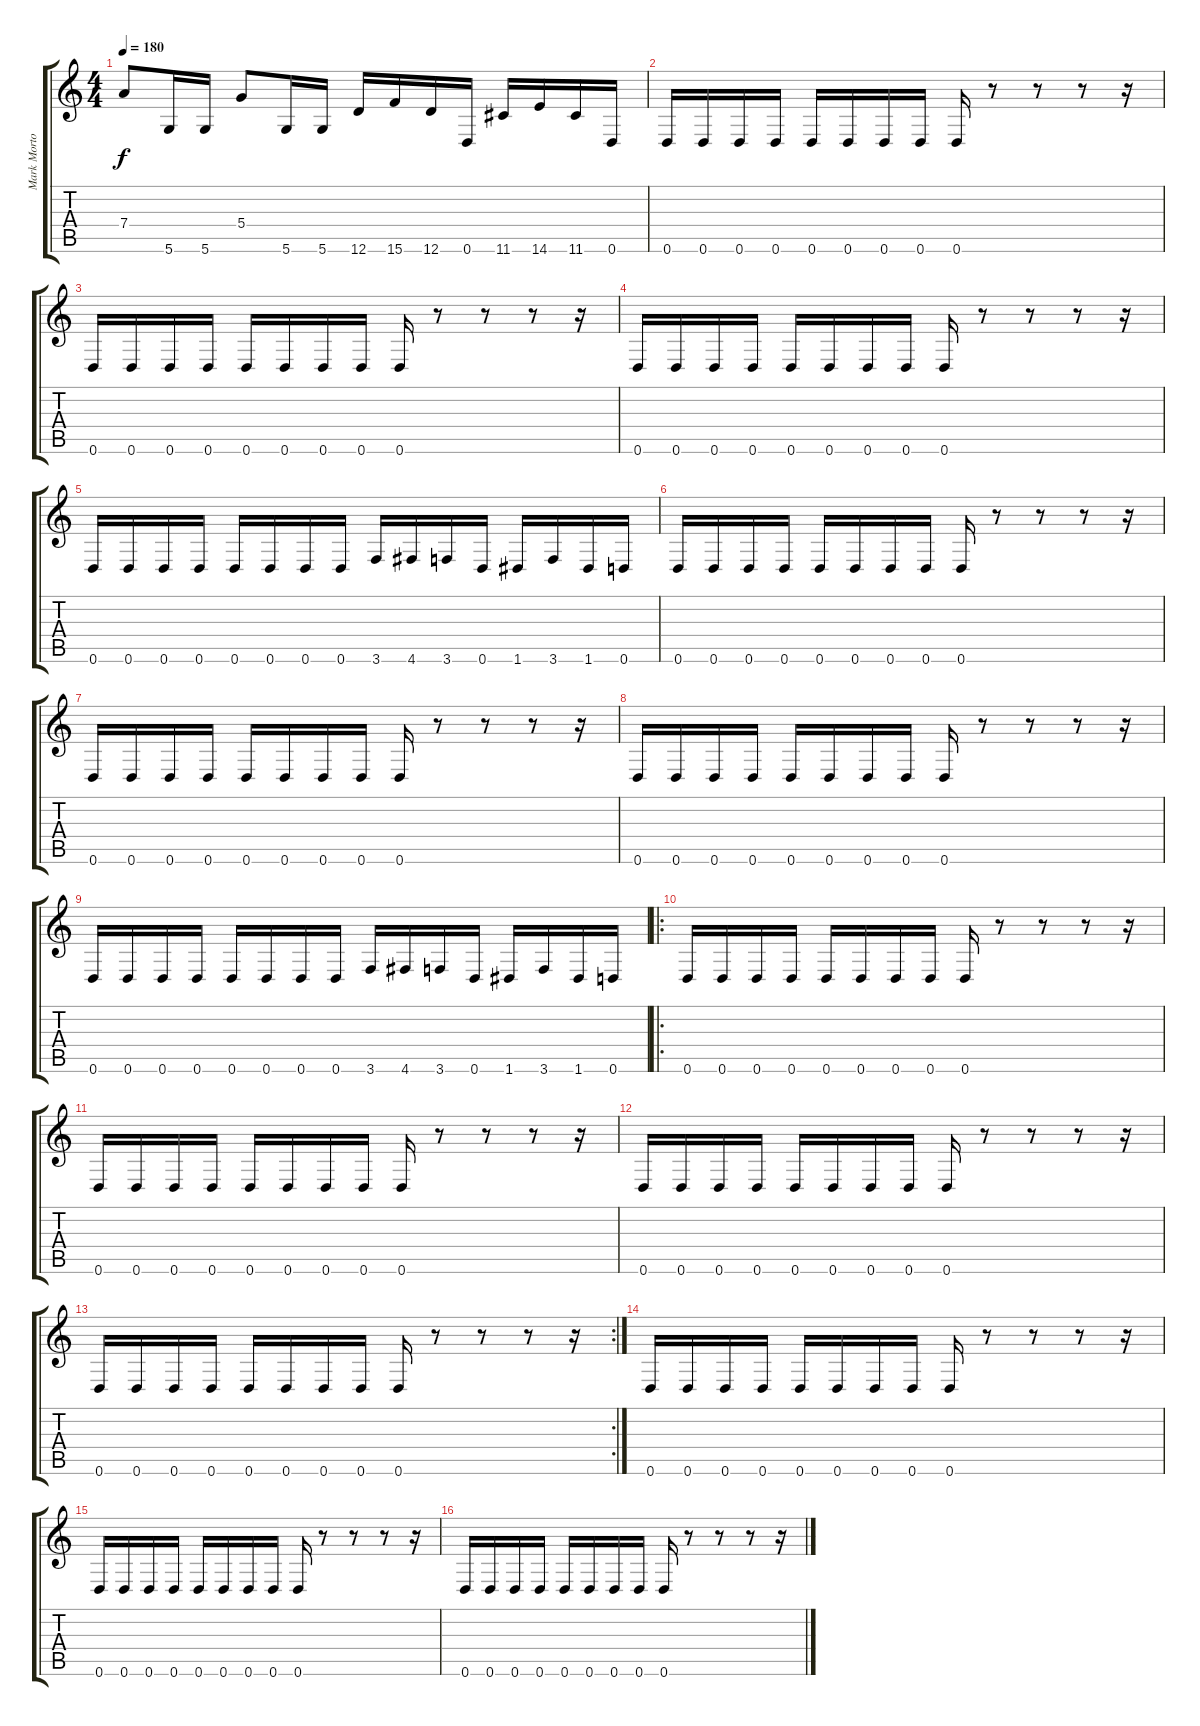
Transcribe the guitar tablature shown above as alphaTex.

\track ("Mark Morton" "Mark Morto") {instrument distortionguitar}
\staff {score tabs}
\tuning (E4 B3 G3 D3 A2 D2) {hide}
\ts (4 4)
\tempo 180
\clef g2
\ks c
7.4.8{dy f} 5.6.16 5.6.16 5.4.8 5.6.16 5.6.16 12.6.16 15.6.16 12.6.16 0.6.16 11.6.16 14.6.16 11.6.16 0.6.16 |
0.6.16 0.6.16 0.6.16 0.6.16 0.6.16 0.6.16 0.6.16 0.6.16 0.6.16 r.8 r.8 r.8 r.16 |
0.6.16 0.6.16 0.6.16 0.6.16 0.6.16 0.6.16 0.6.16 0.6.16 0.6.16 r.8 r.8 r.8 r.16 |
0.6.16 0.6.16 0.6.16 0.6.16 0.6.16 0.6.16 0.6.16 0.6.16 0.6.16 r.8 r.8 r.8 r.16 |
0.6.16 0.6.16 0.6.16 0.6.16 0.6.16 0.6.16 0.6.16 0.6.16 3.6.16 4.6.16 3.6.16 0.6.16 1.6.16 3.6.16 1.6.16 0.6.16 |
0.6.16 0.6.16 0.6.16 0.6.16 0.6.16 0.6.16 0.6.16 0.6.16 0.6.16 r.8 r.8 r.8 r.16 |
0.6.16 0.6.16 0.6.16 0.6.16 0.6.16 0.6.16 0.6.16 0.6.16 0.6.16 r.8 r.8 r.8 r.16 |
0.6.16 0.6.16 0.6.16 0.6.16 0.6.16 0.6.16 0.6.16 0.6.16 0.6.16 r.8 r.8 r.8 r.16 |
0.6.16 0.6.16 0.6.16 0.6.16 0.6.16 0.6.16 0.6.16 0.6.16 3.6.16 4.6.16 3.6.16 0.6.16 1.6.16 3.6.16 1.6.16 0.6.16 |
\ro
0.6.16 0.6.16 0.6.16 0.6.16 0.6.16 0.6.16 0.6.16 0.6.16 0.6.16 r.8 r.8 r.8 r.16 |
0.6.16 0.6.16 0.6.16 0.6.16 0.6.16 0.6.16 0.6.16 0.6.16 0.6.16 r.8 r.8 r.8 r.16 |
0.6.16 0.6.16 0.6.16 0.6.16 0.6.16 0.6.16 0.6.16 0.6.16 0.6.16 r.8 r.8 r.8 r.16 |
\rc 2
0.6.16 0.6.16 0.6.16 0.6.16 0.6.16 0.6.16 0.6.16 0.6.16 0.6.16 r.8 r.8 r.8 r.16 |
0.6.16 0.6.16 0.6.16 0.6.16 0.6.16 0.6.16 0.6.16 0.6.16 0.6.16 r.8 r.8 r.8 r.16 |
0.6.16 0.6.16 0.6.16 0.6.16 0.6.16 0.6.16 0.6.16 0.6.16 0.6.16 r.8 r.8 r.8 r.16 |
0.6.16 0.6.16 0.6.16 0.6.16 0.6.16 0.6.16 0.6.16 0.6.16 0.6.16 r.8 r.8 r.8 r.16
